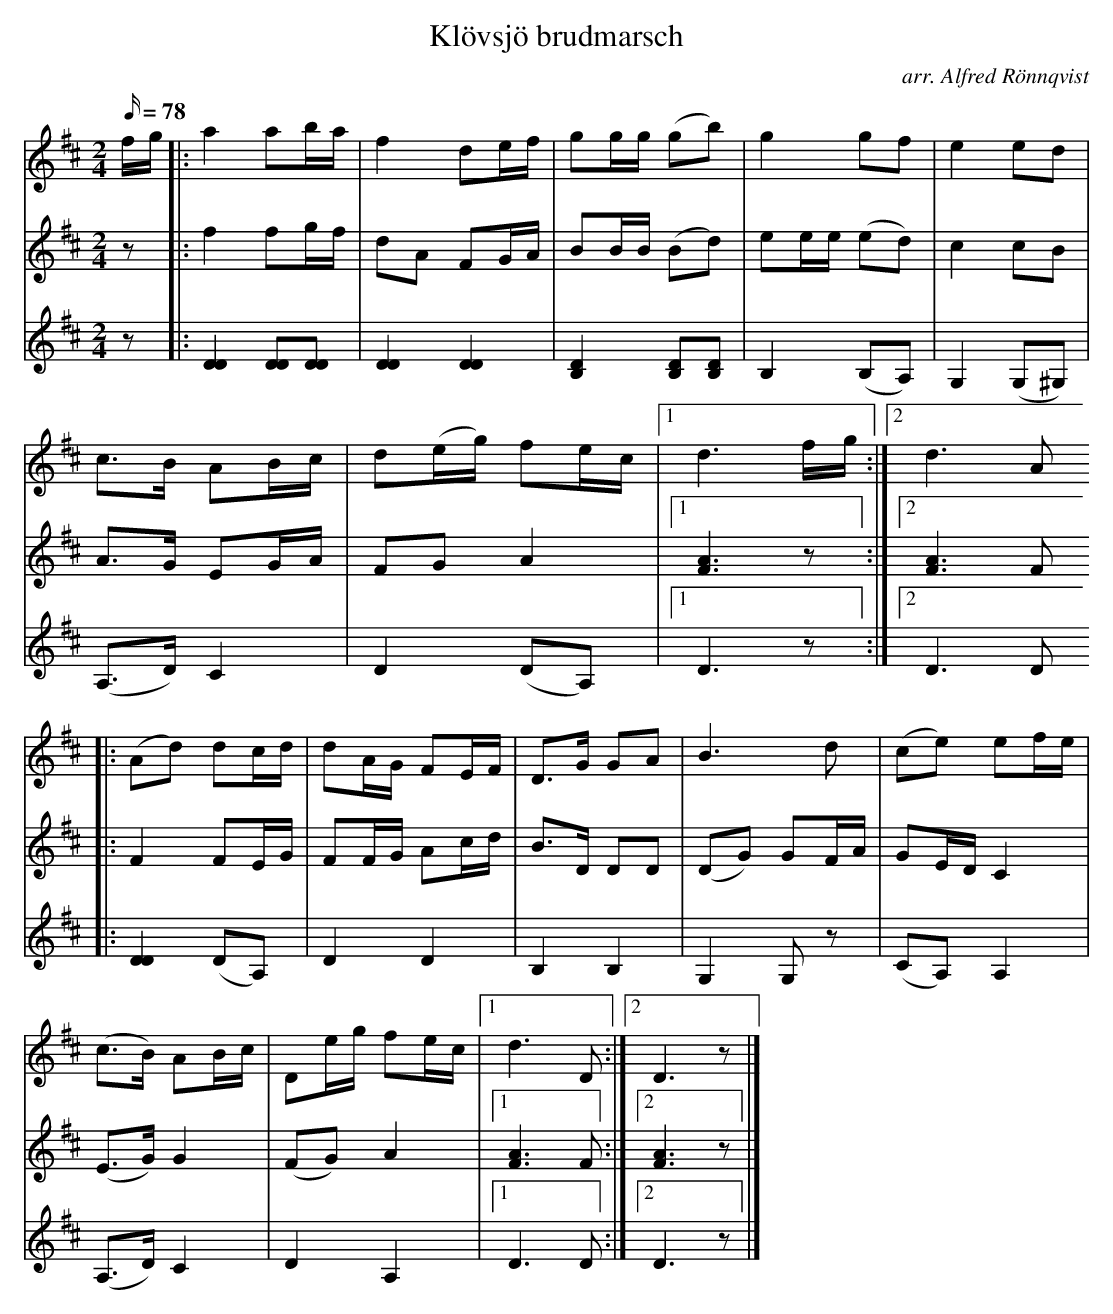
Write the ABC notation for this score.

X:1
T: Klövsjö brudmarsch
M: 2/4
L: 1/16
Q: 78
C: arr. Alfred Rönnqvist
K: D
V: 1
fg |: a4 a2ba | f4 d2ef | g2gg (g2b2) | g4 g2f2 | e4 e2d2 |
c2>B2 A2Bc | d2(eg) f2ec |1 d6fg :|2 d6A2
|: (A2d2) d2cd | d2AG F2EF | D2>G2 G2A2 | B6 d2 | (c2e2) e2fe |
(c2>B2) A2Bc | D2eg f2ec |1 d6D2 :|2 D6z2 |]
V:2
z2 |: f4 f2gf | d2A2 F2GA | B2BB (B2d2) | e2ee (e2d2) | c4 c2B2 |
A2>G2 E2GA | F2G2 A4 |1 [F6A6]z2 :|2 [F6A6]F2
|: F4 F2EG | F2FG A2cd | B2>D2 D2D2 | (D2G2) G2FA | G2ED C4 |
(E2>G2) G4 | (F2G2) A4 |1 [F6A6]F2 :|2 [F6A6]z2 |]
V: 3
z2 |: [D4D4] [D2D2][D2D2] | [D4D4] [D4D4] | [B,4D4] [B,2D2][B,2D2] | B,4 (B,2A,2) | G,4 (G,2^G,2) |
(A,2>D2) C4 | D4 (D2A,2) |1 D6z2 :|2 D6D2
|: [D4D4] (D2A,2) | D4 D4 | B,4 B,4 | G,4 G,2z2 | (C2A,2) A,4 |
(A,2>D2) C4 | D4 A,4 |1 D6D2 :|2 D6z2 |]
